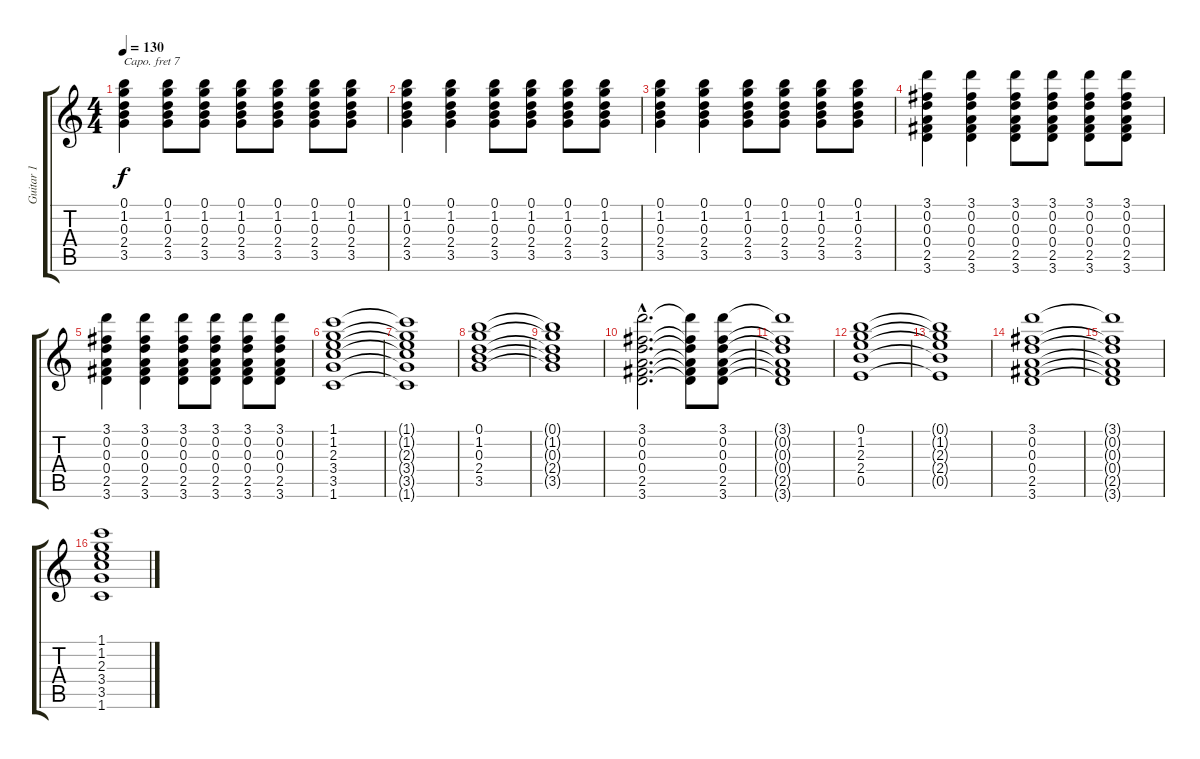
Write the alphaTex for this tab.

\track ("Guitar 1" "Guitar 1") {instrument overdrivenguitar}
\staff {score tabs}
\capo 7
\tuning (E4 B3 G3 D3 A2 E2) {hide}
\ts (4 4)
\tempo 130
\clef g2
\ks c
(0.1 1.2 0.3 2.4 3.5).4{dy f} (0.1 1.2 0.3 2.4 3.5).8 (0.1 1.2 0.3 2.4 3.5).8 (0.1 1.2 0.3 2.4 3.5).8 (0.1 1.2 0.3 2.4 3.5).8 (0.1 1.2 0.3 2.4 3.5).8 (0.1 1.2 0.3 2.4 3.5).8 |
(0.1 1.2 0.3 2.4 3.5).4 (0.1 1.2 0.3 2.4 3.5).4 (0.1 1.2 0.3 2.4 3.5).8 (0.1 1.2 0.3 2.4 3.5).8 (0.1 1.2 0.3 2.4 3.5).8 (0.1 1.2 0.3 2.4 3.5).8 |
(0.1 1.2 0.3 2.4 3.5).4 (0.1 1.2 0.3 2.4 3.5).4 (0.1 1.2 0.3 2.4 3.5).8 (0.1 1.2 0.3 2.4 3.5).8 (0.1 1.2 0.3 2.4 3.5).8 (0.1 1.2 0.3 2.4 3.5).8 |
(3.1 0.2 0.3 0.4 2.5 3.6).4 (3.1 0.2 0.3 0.4 2.5 3.6).4 (3.1 0.2 0.3 0.4 2.5 3.6).8 (3.1 0.2 0.3 0.4 2.5 3.6).8 (3.1 0.2 0.3 0.4 2.5 3.6).8 (3.1 0.2 0.3 0.4 2.5 3.6).8 |
(3.1 0.2 0.3 0.4 2.5 3.6).4 (3.1 0.2 0.3 0.4 2.5 3.6).4 (3.1 0.2 0.3 0.4 2.5 3.6).8 (3.1 0.2 0.3 0.4 2.5 3.6).8 (3.1 0.2 0.3 0.4 2.5 3.6).8 (3.1 0.2 0.3 0.4 2.5 3.6).8 |
(1.1 1.2 2.3 3.4 3.5 1.6).1 |
(1.1{t} 1.2{t} 2.3{t} 3.4{t} 3.5{t} 1.6{t}).1 |
(0.1 1.2 0.3 2.4 3.5).1 |
(0.1{t} 1.2{t} 0.3{t} 2.4{t} 3.5{t}).1 |
(3.1{hac} 0.2{hac} 0.3{hac} 0.4{hac} 2.5{hac} 3.6{hac}).2{d} (3.1{t} 0.2{t} 0.3{t} 0.4{t} 2.5{t} 3.6{t}).8 (3.1 0.2 0.3 0.4 2.5 3.6).8 |
(3.1{t} 0.2{t} 0.3{t} 0.4{t} 2.5{t} 3.6{t}).1 |
(0.1 1.2 2.3 2.4 0.5).1 |
(0.1{t} 1.2{t} 2.3{t} 2.4{t} 0.5{t}).1 |
(3.1 0.2 0.3 0.4 2.5 3.6).1 |
(3.1{t} 0.2{t} 0.3{t} 0.4{t} 2.5{t} 3.6{t}).1 |
(1.1 1.2 2.3 3.4 3.5 1.6).1
